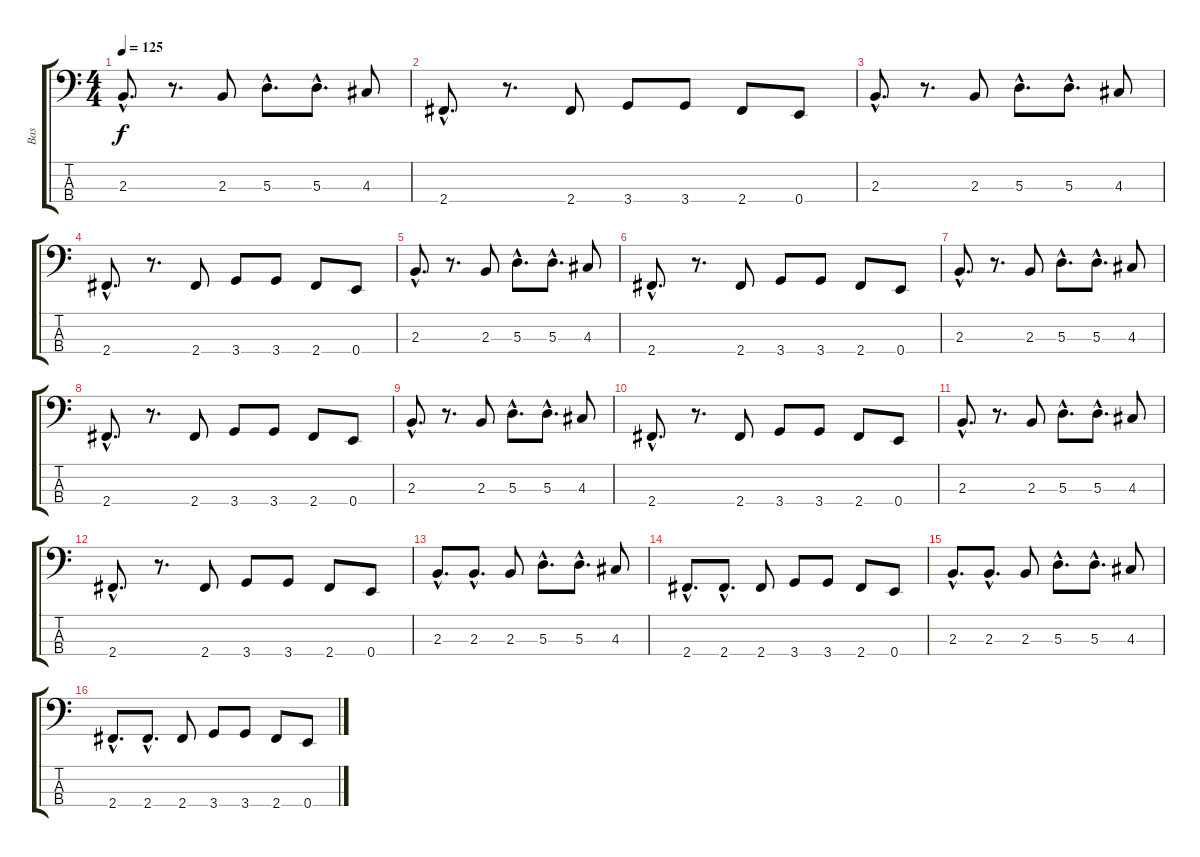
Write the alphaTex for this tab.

\track ("Bas" "Bas") {instrument electricbasspick}
\staff {score tabs}
\tuning (G2 D2 A1 E1) {hide}
\ts (4 4)
\tempo 125
\clef f4
\ks c
2.3{hac}.8{d dy f} r.8{d} 2.3.8 5.3{hac}.8{d} 5.3{hac}.8{d} 4.3.8 |
2.4{hac}.8{d} r.8{d} 2.4.8 3.4.8 3.4.8 2.4.8 0.4.8 |
2.3{hac}.8{d} r.8{d} 2.3.8 5.3{hac}.8{d} 5.3{hac}.8{d} 4.3.8 |
2.4{hac}.8{d} r.8{d} 2.4.8 3.4.8 3.4.8 2.4.8 0.4.8 |
2.3{hac}.8{d} r.8{d} 2.3.8 5.3{hac}.8{d} 5.3{hac}.8{d} 4.3.8 |
2.4{hac}.8{d} r.8{d} 2.4.8 3.4.8 3.4.8 2.4.8 0.4.8 |
2.3{hac}.8{d} r.8{d} 2.3.8 5.3{hac}.8{d} 5.3{hac}.8{d} 4.3.8 |
2.4{hac}.8{d} r.8{d} 2.4.8 3.4.8 3.4.8 2.4.8 0.4.8 |
2.3{hac}.8{d} r.8{d} 2.3.8 5.3{hac}.8{d} 5.3{hac}.8{d} 4.3.8 |
2.4{hac}.8{d} r.8{d} 2.4.8 3.4.8 3.4.8 2.4.8 0.4.8 |
2.3{hac}.8{d} r.8{d} 2.3.8 5.3{hac}.8{d} 5.3{hac}.8{d} 4.3.8 |
2.4{hac}.8{d} r.8{d} 2.4.8 3.4.8 3.4.8 2.4.8 0.4.8 |
2.3{hac}.8{d} 2.3{hac}.8{d} 2.3.8 5.3{hac}.8{d} 5.3{hac}.8{d} 4.3.8 |
2.4{hac}.8{d} 2.4{hac}.8{d} 2.4.8 3.4.8 3.4.8 2.4.8 0.4.8 |
2.3{hac}.8{d} 2.3{hac}.8{d} 2.3.8 5.3{hac}.8{d} 5.3{hac}.8{d} 4.3.8 |
2.4{hac}.8{d} 2.4{hac}.8{d} 2.4.8 3.4.8 3.4.8 2.4.8 0.4.8
